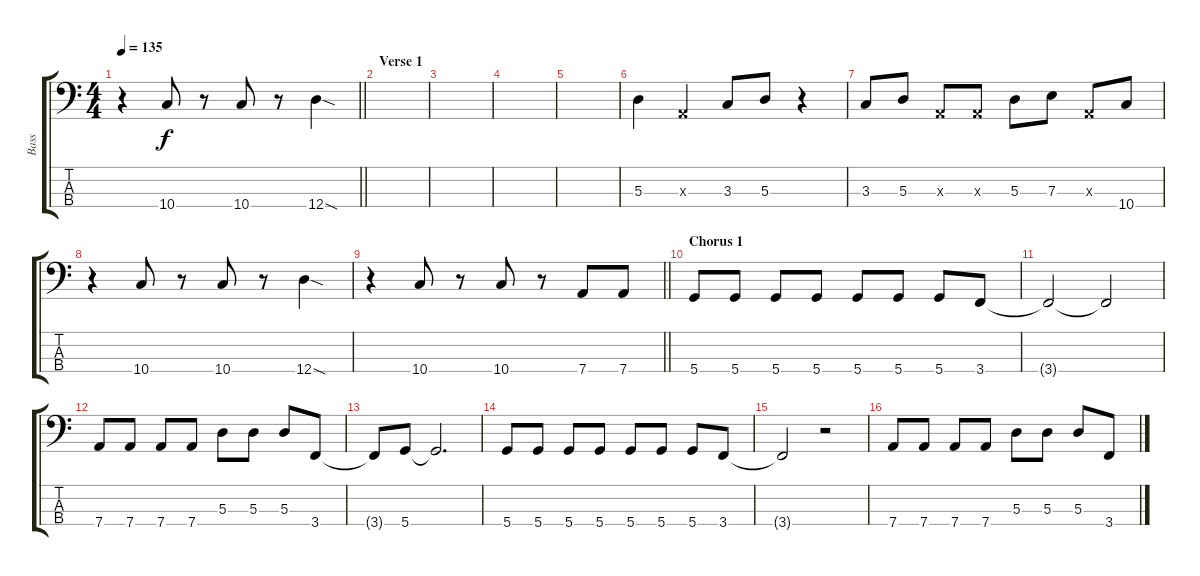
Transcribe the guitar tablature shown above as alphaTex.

\track ("Bass" "Bass") {instrument electricbassfinger}
\staff {score tabs}
\tuning (G2 D2 A1 D1) {hide}
\ts (4 4)
\tempo 135
\clef f4
\barLineRight lightlight
\ks c
r.4{dy f} 10.4.8 r.8 10.4.8 r.8 12.4{sod}.4 |
\section ("" "Verse 1")
|
|
|
|
5.3.4 0.3{x}.4 3.3.8 5.3.8 r.4 |
3.3.8 5.3.8 0.3{x}.8 0.3{x}.8 5.3.8 7.3.8 0.3{x}.8 10.4.8 |
r.4 10.4.8 r.8 10.4.8 r.8 12.4{sod}.4 |
\barLineRight lightlight
r.4 10.4.8 r.8 10.4.8 r.8 7.4.8 7.4.8 |
\section ("" "Chorus 1")
5.4.8 5.4.8 5.4.8 5.4.8 5.4.8 5.4.8 5.4.8 3.4.8 |
3.4{t}.2 3.4{t}.2 |
7.4.8 7.4.8 7.4.8 7.4.8 5.3.8 5.3.8 5.3.8 3.4.8 |
3.4{t}.8 5.4.8 5.4{t}.2{d} |
5.4.8 5.4.8 5.4.8 5.4.8 5.4.8 5.4.8 5.4.8 3.4.8 |
3.4{t}.2 r.2 |
7.4.8 7.4.8 7.4.8 7.4.8 5.3.8 5.3.8 5.3.8 3.4.8
